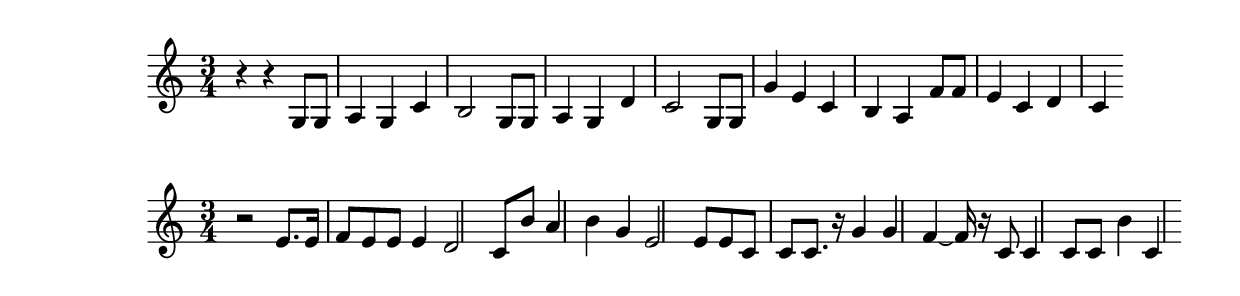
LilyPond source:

\new Staff  = xawaabbxxxdfwca { \time 3/4
      r 4  
      r 4  
      g 8  
      g 8  
      a 4  
      g 4  
      c' 4  
      b 2  
      g 8  
      g 8  
      a 4  
      g 4  
      d' 4  
      c' 2  
      g 8  
      g 8  
      g' 4  
      e' 4  
      c' 4  
      b 4  
      a 4  
      f' 8  
      f' 8  
      e' 4  
      c' 4  
      d' 4  
      c' 4  
       } 
     
 
\new Staff  = xawaabbxxxdffcw { \time 3/4
      r 2  
      e' 8.  
      e' 16  
      f' 8  
      e' 8  
      e' 8  
      e' 4  
      d' 2  
      c' 8  
      b' 8  
      a' 4  
      b' 4  
      g' 4  
      e' 2  
      e' 8  
      e' 8  
      c' 8  
      c' 8  
      c' 8.  
      r 16  
      g' 4  
      g' 4  
      f' 4  ~  
      f' 16  
      r 16  
      c' 8  
      c' 4  
      c' 8  
      c' 8  
      b' 4  
      c' 4  
       } 
     
 
